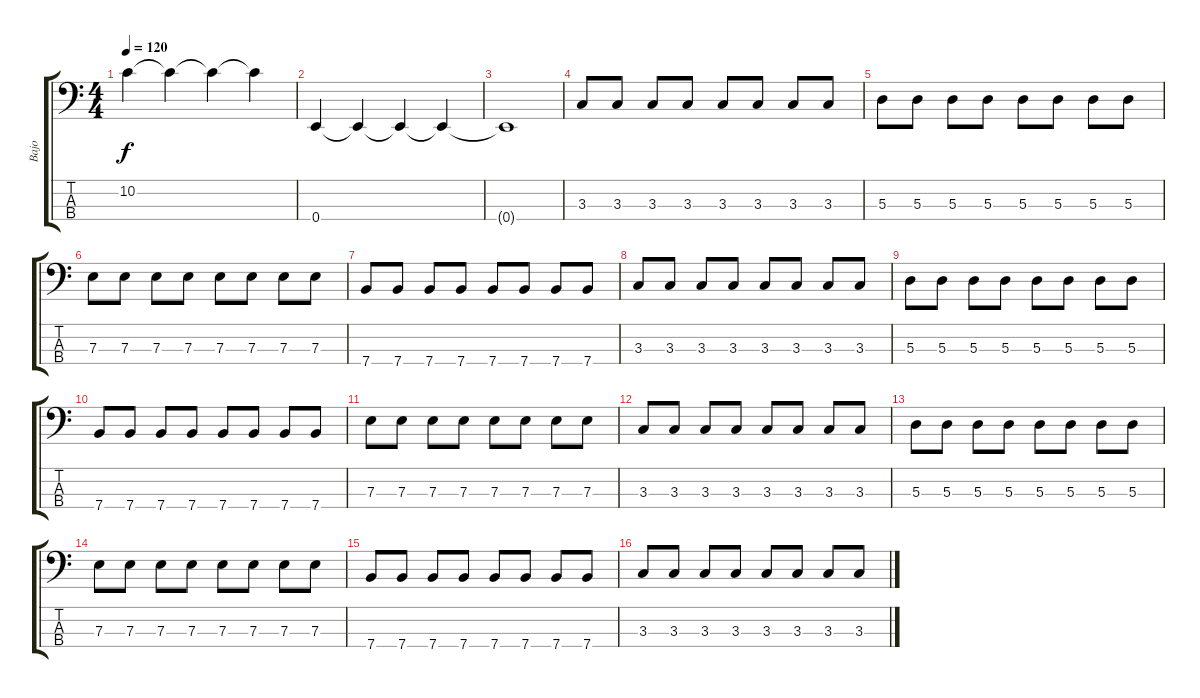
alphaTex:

\track ("Bajo" "Bajo") {instrument electricbasspick}
\staff {score tabs}
\tuning (G2 D2 A1 E1) {hide}
\ts (4 4)
\tempo 120
\clef f4
\ks c
10.2.4{dy f} 10.2{t}.4 10.2{t}.4 10.2{t}.4 |
0.4.4 0.4{t}.4 0.4{t}.4 0.4{t}.4 |
0.4{t}.1 |
3.3.8 3.3.8 3.3.8 3.3.8 3.3.8 3.3.8 3.3.8 3.3.8 |
5.3.8 5.3.8 5.3.8 5.3.8 5.3.8 5.3.8 5.3.8 5.3.8 |
7.3.8 7.3.8 7.3.8 7.3.8 7.3.8 7.3.8 7.3.8 7.3.8 |
7.4.8 7.4.8 7.4.8 7.4.8 7.4.8 7.4.8 7.4.8 7.4.8 |
3.3.8 3.3.8 3.3.8 3.3.8 3.3.8 3.3.8 3.3.8 3.3.8 |
5.3.8 5.3.8 5.3.8 5.3.8 5.3.8 5.3.8 5.3.8 5.3.8 |
7.4.8 7.4.8 7.4.8 7.4.8 7.4.8 7.4.8 7.4.8 7.4.8 |
7.3.8 7.3.8 7.3.8 7.3.8 7.3.8 7.3.8 7.3.8 7.3.8 |
3.3.8 3.3.8 3.3.8 3.3.8 3.3.8 3.3.8 3.3.8 3.3.8 |
5.3.8 5.3.8 5.3.8 5.3.8 5.3.8 5.3.8 5.3.8 5.3.8 |
7.3.8 7.3.8 7.3.8 7.3.8 7.3.8 7.3.8 7.3.8 7.3.8 |
7.4.8 7.4.8 7.4.8 7.4.8 7.4.8 7.4.8 7.4.8 7.4.8 |
3.3.8 3.3.8 3.3.8 3.3.8 3.3.8 3.3.8 3.3.8 3.3.8
